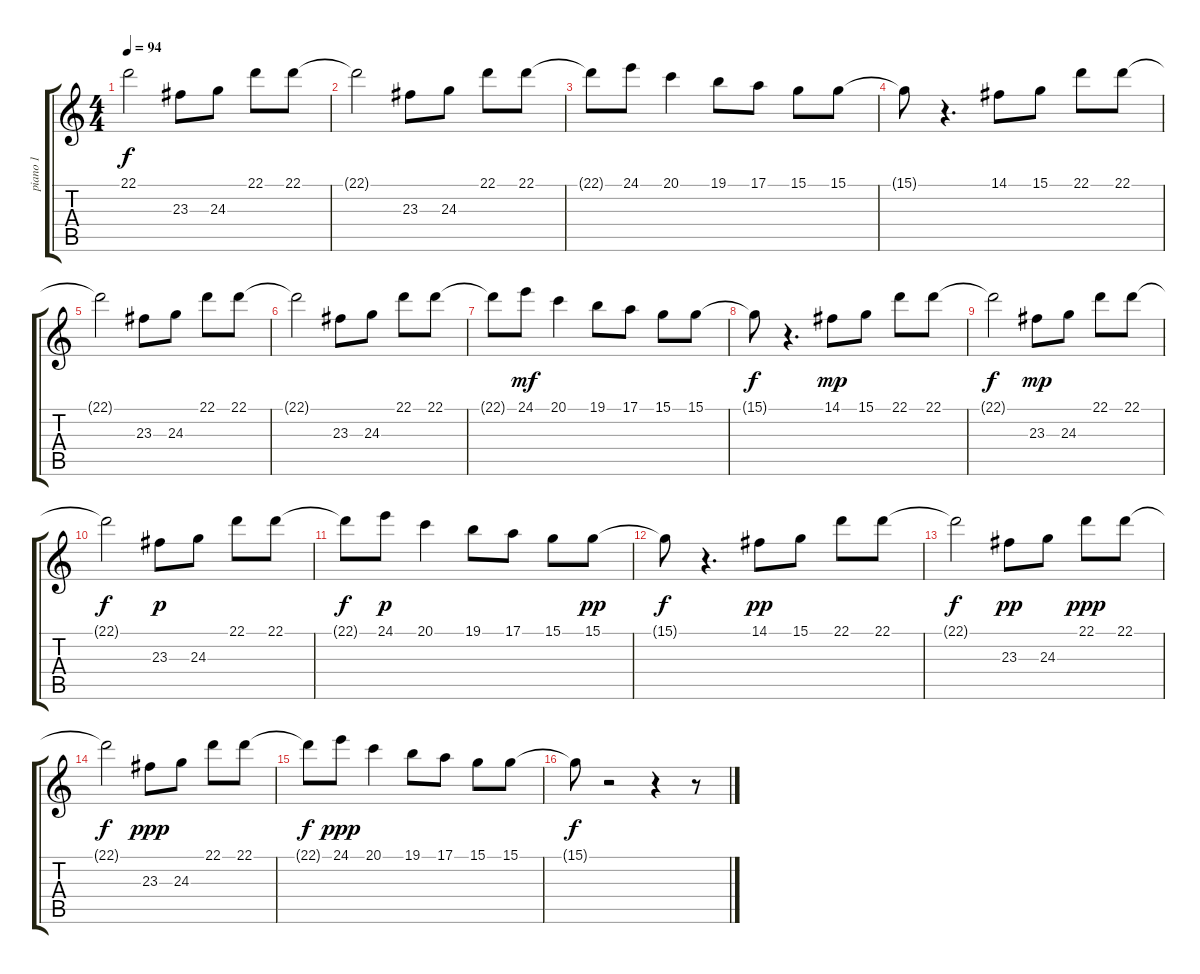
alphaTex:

\track ("piano 1" "piano 1") {instrument brightacousticpiano}
\staff {score tabs}
\tuning (E4 B3 G3 D3 A2 E2) {hide}
\ts (4 4)
\tempo 94
\clef g2
\ks c
22.1{t}.2{dy f} 23.3.8 24.3.8 22.1.8 22.1.8 |
22.1{t}.2 23.3.8 24.3.8 22.1.8 22.1.8 |
22.1{t}.8 24.1.8 20.1.4 19.1.8 17.1.8 15.1.8 15.1.8 |
15.1{t}.8 r.4{d} 14.1.8 15.1.8 22.1.8 22.1.8 |
22.1{t}.2 23.3.8 24.3.8 22.1.8 22.1.8 |
22.1{t}.2 23.3.8 24.3.8 22.1.8 22.1.8 |
22.1{t}.8 24.1.8{dy mf} 20.1.4 19.1.8 17.1.8 15.1.8 15.1.8 |
15.1{t}.8{dy f} r.4{d} 14.1.8{dy mp} 15.1.8 22.1.8 22.1.8 |
22.1{t}.2{dy f} 23.3.8{dy mp} 24.3.8 22.1.8 22.1.8 |
22.1{t}.2{dy f} 23.3.8{dy p} 24.3.8 22.1.8 22.1.8 |
22.1{t}.8{dy f} 24.1.8{dy p} 20.1.4 19.1.8 17.1.8 15.1.8 15.1.8{dy pp} |
15.1{t}.8{dy f} r.4{d} 14.1.8{dy pp} 15.1.8 22.1.8 22.1.8 |
22.1{t}.2{dy f} 23.3.8{dy pp} 24.3.8 22.1.8{dy ppp} 22.1.8 |
22.1{t}.2{dy f} 23.3.8{dy ppp} 24.3.8 22.1.8 22.1.8 |
22.1{t}.8{dy f} 24.1.8{dy ppp} 20.1.4 19.1.8 17.1.8 15.1.8 15.1.8 |
15.1{t}.8{dy f} r.2 r.4 r.8
